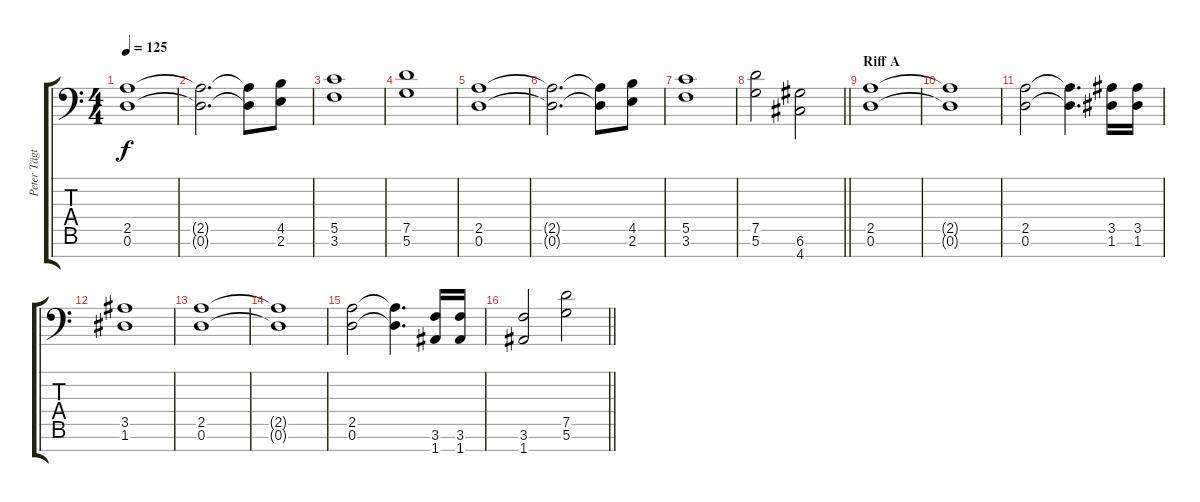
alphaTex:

\track ("Peter Tägtgren (Rythm Guitar I)" "Peter Tägt") {instrument distortionguitar}
\staff {score tabs}
\tuning (D4 A3 F3 C3 G2 D2 A1) {hide}
\ts (4 4)
\tempo 125
\clef f4
\ks c
(2.5 0.6).1{dy f} |
(2.5{t} 0.6{t}).2{d} (2.5{t} 0.6{t}).8 (4.5 2.6).8 |
(5.5 3.6).1 |
(7.5 5.6).1 |
(2.5 0.6).1 |
(2.5{t} 0.6{t}).2{d} (2.5{t} 0.6{t}).8 (4.5 2.6).8 |
(5.5 3.6).1 |
\barLineRight lightlight
(7.5 5.6).2 (6.6 4.7).2 |
\section ("" "Riff A")
(2.5 0.6).1 |
(2.5{t} 0.6{t}).1 |
(2.5 0.6).2 (2.5{t} 0.6{t}).4{d} (3.5 1.6).16 (3.5 1.6).16 |
(3.5 1.6).1 |
(2.5 0.6).1 |
(2.5{t} 0.6{t}).1 |
(2.5 0.6).2 (2.5{t} 0.6{t}).4{d} (3.6 1.7).16 (3.6 1.7).16 |
\barLineRight lightlight
(3.6 1.7).2 (7.5 5.6).2
